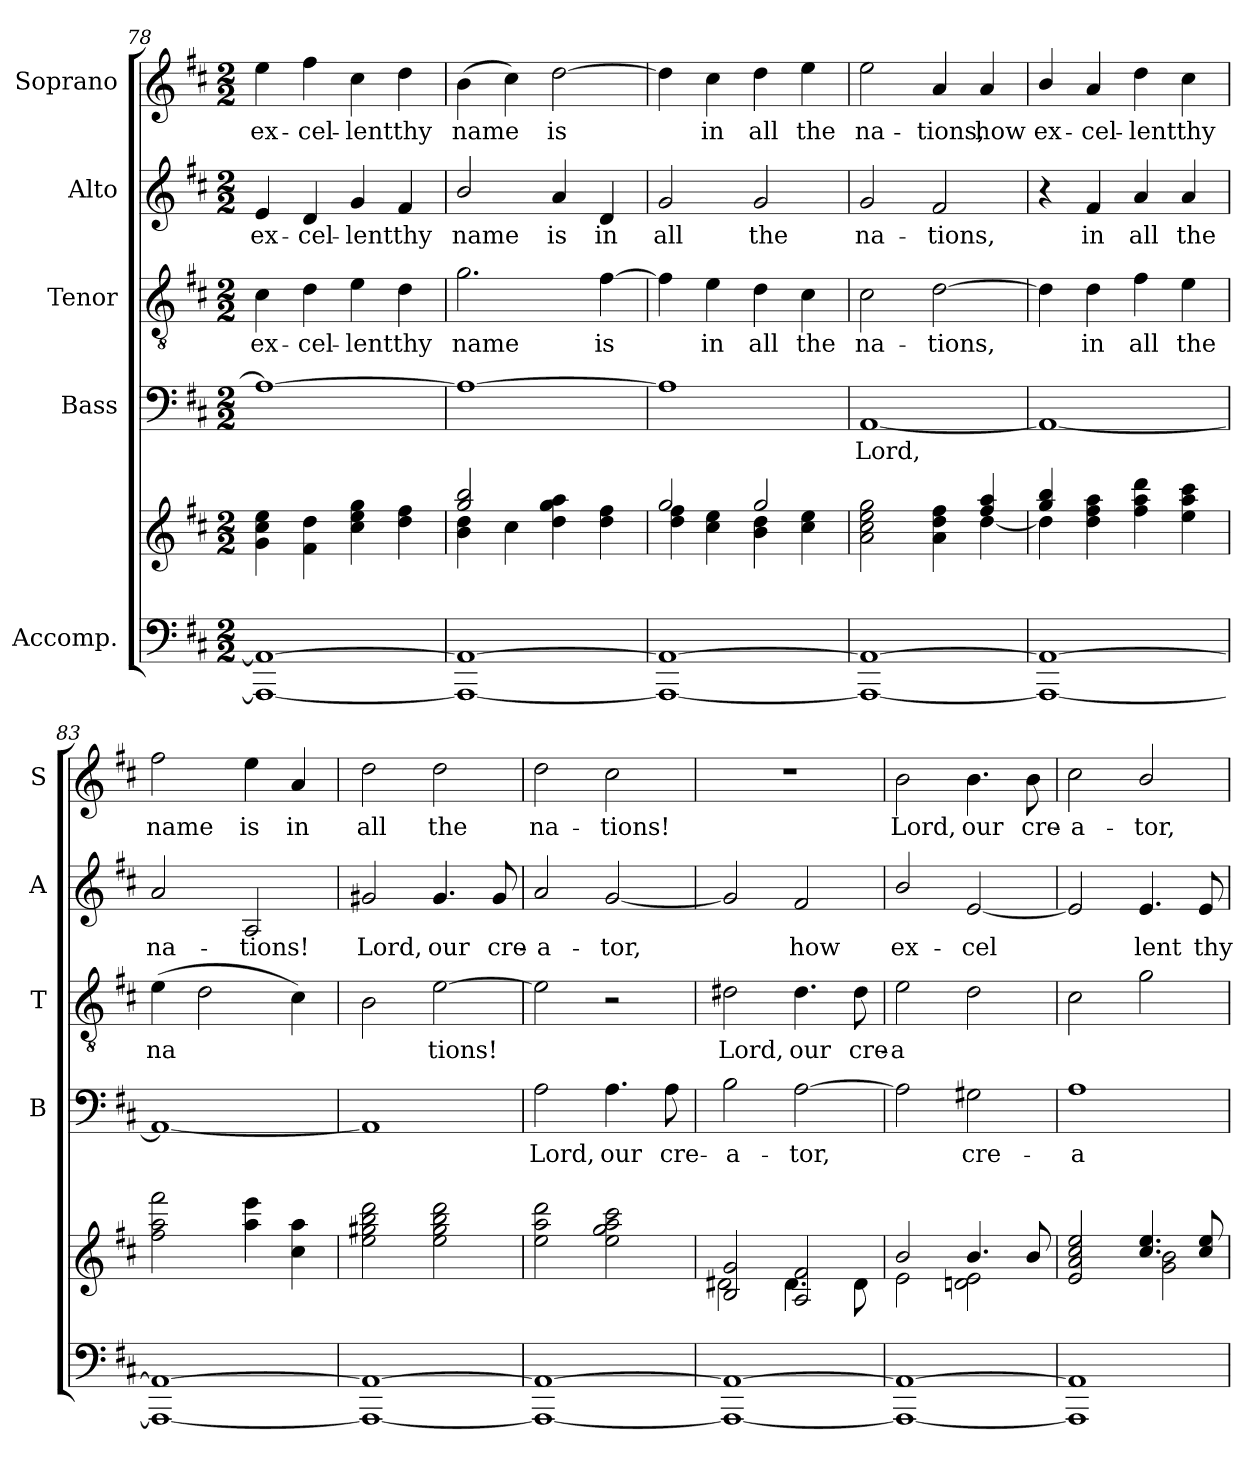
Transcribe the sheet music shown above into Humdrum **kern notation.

**kern	**kern	**kern	**text	**kern	**text	**kern	**text	**kern	**text
*part5	*part5	*part4	*part4	*part3	*part3	*part2	*part2	*part1	*part1
*staff6	*staff5	*staff4	*staff4	*staff3	*staff3	*staff2	*staff2	*staff1	*staff1
*I"Accomp.	*	*I"Bass	*	*I"Tenor	*	*I"Alto	*	*I"Soprano	*
*	*	*I'B	*	*I'T	*	*I'A	*	*I'S	*
*clefF4	*clefG2	*clefF4	*	*clefGv2	*	*clefG2	*	*clefG2	*
*k[f#c#]	*k[f#c#]	*k[f#c#]	*	*k[f#c#]	*	*k[f#c#]	*	*k[f#c#]	*
*D:	*D:	*D:	*	*D:	*	*D:	*	*D:	*
*M2/2	*M2/2	*M2/2	*	*M2/2	*	*M2/2	*	*M2/2	*
=78	=78	=78	=78	=78	=78	=78	=78	=78	=78
*	*^	*	*	*	*	*	*	*	*
!	!	!	!	!	!	!LO:LY:b	!	!LO:LY:b	!	!LO:LY:b
1AAA_ 1AA_	1ryy	4g\ 4cc#\ 4ee\	1A_	.	4c#\	ex-	4e/	ex-	4ee\	ex-
!	!	!	!	!	!	!LO:LY:b	!	!LO:LY:b	!	!LO:LY:b
.	.	4f#\ 4dd\	.	.	4d\	-cel-	4d/	-cel-	4ff#\	-cel-
!	!	!	!	!	!	!LO:LY:b	!	!LO:LY:b	!	!LO:LY:b
.	.	4cc#\ 4ee\ 4gg\	.	.	4e\	-lent	4g/	-lent	4cc#\	-lent
!	!	!	!	!	!	!LO:LY:b	!	!LO:LY:b	!	!LO:LY:b
.	.	4dd\ 4ff#\	.	.	4d\	thy	4f#/	thy	4dd\	thy
=79	=79	=79	=79	=79	=79	=79	=79	=79	=79	=79
!	!	!	!	!	!	!LO:LY:b	!	!LO:LY:b	!	!LO:LY:b
1AAA_ 1AA_	2gg/ 2bb/	4b\ 4dd\	1A_	.	2.g\	name	2b/	name	(>4b\	name
.	.	4cc#\	.	.	.	.	.	.	4cc#\)	.
!	!	!	!	!	!	!	!	!LO:LY:b	!	!LO:LY:b
.	2ryy	4dd\ 4gg\ 4aa\	.	.	.	.	4a/	is	[2dd\	is
!	!	!	!	!	!	!LO:LY:b	!	!LO:LY:b	!	!
.	.	4dd\ 4ff#\	.	.	[4f#\	is	4d/	in	.	.
=80	=80	=80	=80	=80	=80	=80	=80	=80	=80	=80
!	!	!	!	!	!	!	!	!LO:LY:b	!	!
1AAA_ 1AA_	2gg/	4dd\ 4ff#\	1A]	.	4f#\]	.	2g/	all	4dd\]	.
!	!	!	!	!	!	!LO:LY:b	!	!	!	!LO:LY:b
.	.	4cc#\ 4ee\	.	.	4e\	in	.	.	4cc#\	in
!	!	!	!	!	!	!LO:LY:b	!	!LO:LY:b	!	!LO:LY:b
.	2gg/	4b\ 4dd\	.	.	4d\	all	2g/	the	4dd\	all
!	!	!	!	!	!	!LO:LY:b	!	!	!	!LO:LY:b
.	.	4cc#\ 4ee\	.	.	4c#\	the	.	.	4ee\	the
=81	=81	=81	=81	=81	=81	=81	=81	=81	=81	=81
!	!	!	!	!LO:LY:b	!	!LO:LY:b	!	!LO:LY:b	!	!LO:LY:b
1AAA_ 1AA_	2ryy	2a\ 2cc#\ 2ee\ 2gg\	[1AA	Lord,	2c#\	na-	2g/	na-	2ee\	na-
!	!	!	!	!	!	!LO:LY:b	!	!LO:LY:b	!	!LO:LY:b
.	4ryy	4a\ 4dd\ 4ff#\	.	.	[2d\	-tions,	2f#/	-tions,	4a/	-tions,
!	!	!	!	!	!	!	!	!	!	!LO:LY:b
.	4ff#/ 4aa/	[<4dd\	.	.	.	.	.	.	4a/	how
=82	=82	=82	=82	=82	=82	=82	=82	=82	=82	=82
!	!	!	!	!	!	!	!	!	!	!LO:LY:b
1AAA_ 1AA_	4gg/ 4bb/	4dd\]	1AA_	.	4d\]	.	4r	.	4b/	ex-
!	!	!	!	!	!	!LO:LY:b	!	!LO:LY:b	!	!LO:LY:b
.	4ryy	4dd\ 4ff#\ 4aa\	.	.	4d\	in	4f#/	in	4a/	-cel-
!	!	!	!	!	!	!LO:LY:b	!	!LO:LY:b	!	!LO:LY:b
.	2ryy	4ff#\ 4aa\ 4ddd\	.	.	4f#\	all	4a/	all	4dd\	-lent
!	!	!	!	!	!	!LO:LY:b	!	!LO:LY:b	!	!LO:LY:b
.	.	4ee\ 4aa\ 4ccc#\	.	.	4e\	the	4a/	the	4cc#\	thy
=83	=83	=83	=83	=83	=83	=83	=83	=83	=83	=83
!	!	!	!	!	!	!LO:LY:b	!	!LO:LY:b	!	!LO:LY:b
1AAA_ 1AA_	1ryy	2ff#\ 2aa\ 2fff#\	1AA_	.	(>4e\	na­	2a/	na-	2ff#\	name
.	.	.	.	.	2d\	.	.	.	.	.
!	!	!	!	!	!	!	!	!LO:LY:b	!	!LO:LY:b
.	.	4aa\ 4eee\	.	.	.	.	2A/	-tions!	4ee\	is
!	!	!	!	!	!	!	!	!	!	!LO:LY:b
.	.	4cc#\ 4aa\	.	.	4c#\)	.	.	.	4a/	in
!!LO:LB:g=z
=84	=84	=84	=84	=84	=84	=84	=84	=84	=84	=84
!	!	!	!	!	!	!	!	!LO:LY:b	!	!LO:LY:b
1AAA_ 1AA_	1ryy	2ee\ 2gg#X\ 2bb\ 2ddd\	1AA]	.	2B\	.	2g#X/	Lord,	2dd\	all
!	!	!	!	!	!	!LO:LY:b	!	!LO:LY:b	!	!LO:LY:b
.	.	2ee\ 2gg#\ 2bb\ 2ddd\	.	.	[2e\	tions!	4.g#/	our	2dd\	the
!	!	!	!	!	!	!	!	!LO:LY:b	!	!
.	.	.	.	.	.	.	8g#/	cre-	.	.
=85	=85	=85	=85	=85	=85	=85	=85	=85	=85	=85
!	!	!	!	!LO:LY:b	!	!	!	!LO:LY:b	!	!LO:LY:b
1AAA_ 1AA_	1ryy	2ee\ 2aa\ 2ddd\	2A\	Lord,	2e\]	.	2a/	-a-	2dd\	na-
!	!	!	!	!LO:LY:b	!	!	!	!LO:LY:b	!	!LO:LY:b
.	.	2ee\ 2gg\ 2aa\ 2ccc#\	4.A\	our	2r	.	[2g/	-tor,	2cc#\	-tions!
!	!	!	!	!LO:LY:b	!	!	!	!	!	!
.	.	.	8A\	cre-	.	.	.	.	.	.
=86	=86	=86	=86	=86	=86	=86	=86	=86	=86	=86
!	!	!	!	!LO:LY:b	!	!LO:LY:b	!	!	!	!
1AAA_ 1AA_	2B/ 2g/	2d#X\	2B\	-a-	2d#X\	Lord,	2g/]	.	1r	.
!	!	!	!	!LO:LY:b	!	!LO:LY:b	!	!LO:LY:b	!	!
.	2A/ 2f#/	4.d#\	[2A\	-tor,	4.d#\	our	2f#/	how	.	.
!	!	!	!	!	!	!LO:LY:b	!	!	!	!
.	.	8d#\	.	.	8d#\	cre-	.	.	.	.
=87	=87	=87	=87	=87	=87	=87	=87	=87	=87	=87
!	!	!	!	!	!	!LO:LY:b	!	!LO:LY:b	!	!LO:LY:b
1AAA_ 1AA_	2b/	2e\	2A\]	.	2e\	-a­	2b/	ex-	2b\	Lord,
!	!	!	!	!LO:LY:b	!	!	!	!LO:LY:b	!	!LO:LY:b
.	4.b/	2dni\ 2e\	2G#X\	cre-	2d\	.	[2e/	-cel­	4.b\	our
!	!	!	!	!	!	!	!	!	!	!LO:LY:b
.	8b/	.	.	.	.	.	.	.	8b\	cre-
=88	=88	=88	=88	=88	=88	=88	=88	=88	=88	=88
!	!	!	!	!LO:LY:b	!	!	!	!	!	!LO:LY:b
1AAA] 1AA]	2e/ 2a/ 2cc#/ 2ee/	2ryy	1A	-a-	2c#\	.	2e/]	.	2cc#\	-a-
!	!	!	!	!	!	!	!	!LO:LY:b	!	!LO:LY:b
.	4.cc#/ 4.ee/	2g\ 2b\	.	.	2g\	.	4.e/	lent	2b/	-tor,
!	!	!	!	!	!	!	!	!LO:LY:b	!	!
.	8cc#/ 8ee/	.	.	.	.	.	8e/	thy	.	.
*	*v	*v	*	*	*	*	*	*	*	*
=	=	=	=	=	=	=	=	=	=
*-	*-	*-	*-	*-	*-	*-	*-	*-	*-
